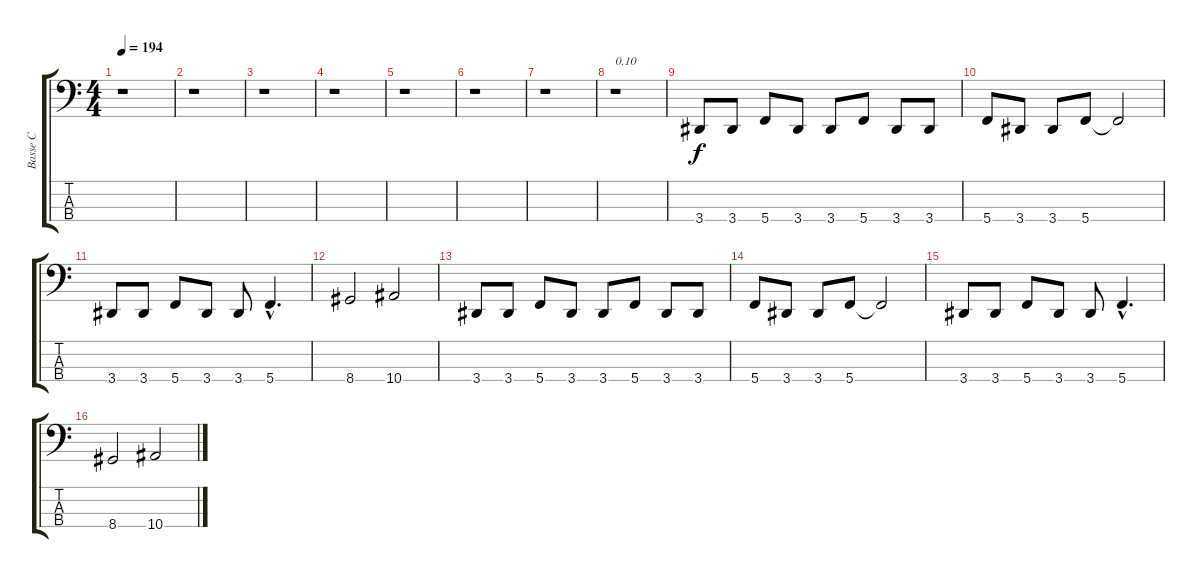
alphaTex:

\track ("Basse C" "Basse C") {instrument electricbassfinger}
\staff {score tabs}
\tuning (Eb2 Bb1 F1 C1) {hide}
\ts (4 4)
\tempo 194
\clef f4
\ks c
r.1{dy f instrument electricbassfinger} |
r.1 |
r.1 |
r.1 |
r.1 |
r.1 |
r.1 |
r.1{txt "0.10"} |
3.4.8 3.4.8 5.4.8 3.4.8 3.4.8 5.4.8 3.4.8 3.4.8 |
5.4.8 3.4.8 3.4.8 5.4.8 5.4{t}.2 |
3.4.8 3.4.8 5.4.8 3.4.8 3.4.8 5.4{hac}.4{d} |
8.4.2 10.4.2 |
3.4.8 3.4.8 5.4.8 3.4.8 3.4.8 5.4.8 3.4.8 3.4.8 |
5.4.8 3.4.8 3.4.8 5.4.8 5.4{t}.2 |
3.4.8 3.4.8 5.4.8 3.4.8 3.4.8 5.4{hac}.4{d} |
8.4.2 10.4.2
